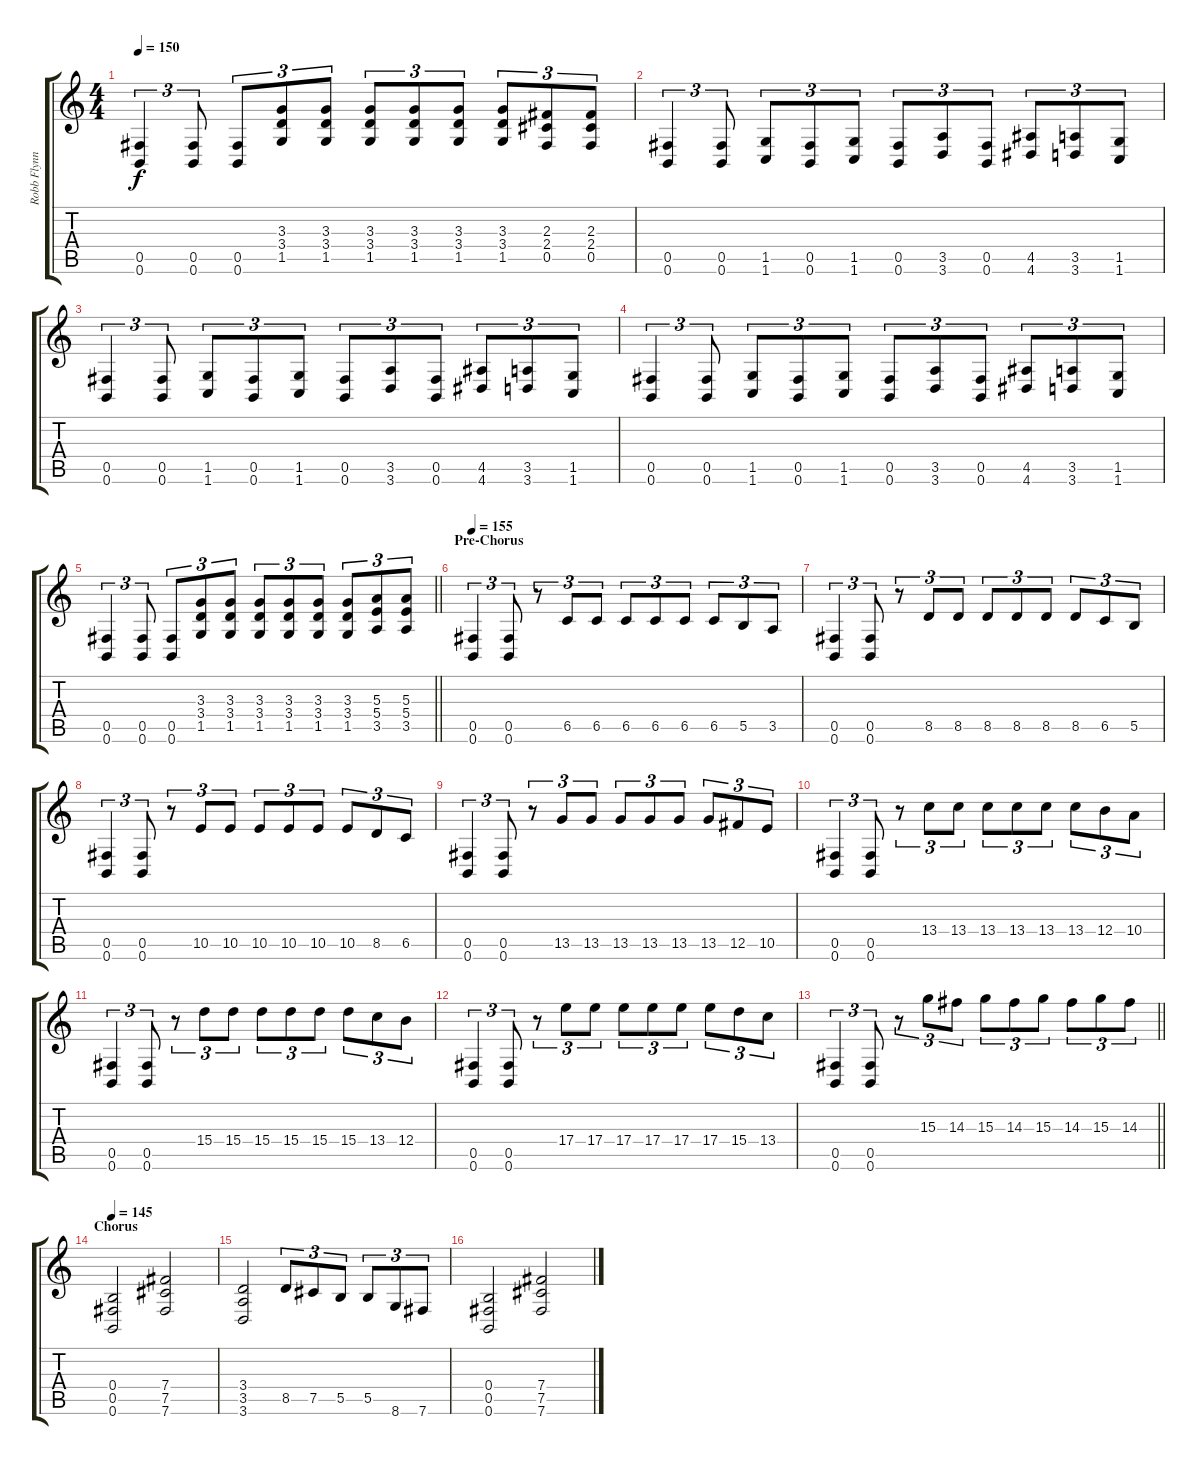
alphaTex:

\track ("Robb Flynn" "Robb Flynn") {instrument distortionguitar}
\staff {score tabs}
\tuning (Db4 Ab3 E3 B2 Gb2 B1) {hide}
\ts (4 4)
\tempo 150
\clef g2
\ks c
(0.5 0.6).4{tu (3 2) dy f} (0.5 0.6).8{tu (3 2)} (0.5 0.6).8{tu (3 2)} (3.3 3.4 1.5).8{tu (3 2)} (3.3 3.4 1.5).8{tu (3 2)} (3.3 3.4 1.5).8{tu (3 2)} (3.3 3.4 1.5).8{tu (3 2)} (3.3 3.4 1.5).8{tu (3 2)} (3.3 3.4 1.5).8{tu (3 2)} (2.3 2.4 0.5).8{tu (3 2)} (2.3 2.4 0.5).8{tu (3 2)} |
(0.5 0.6).4{tu (3 2)} (0.5 0.6).8{tu (3 2)} (1.5 1.6).8{tu (3 2)} (0.5 0.6).8{tu (3 2)} (1.5 1.6).8{tu (3 2)} (0.5 0.6).8{tu (3 2)} (3.5 3.6).8{tu (3 2)} (0.5 0.6).8{tu (3 2)} (4.5 4.6).8{tu (3 2)} (3.5 3.6).8{tu (3 2)} (1.5 1.6).8{tu (3 2)} |
(0.5 0.6).4{tu (3 2)} (0.5 0.6).8{tu (3 2)} (1.5 1.6).8{tu (3 2)} (0.5 0.6).8{tu (3 2)} (1.5 1.6).8{tu (3 2)} (0.5 0.6).8{tu (3 2)} (3.5 3.6).8{tu (3 2)} (0.5 0.6).8{tu (3 2)} (4.5 4.6).8{tu (3 2)} (3.5 3.6).8{tu (3 2)} (1.5 1.6).8{tu (3 2)} |
(0.5 0.6).4{tu (3 2)} (0.5 0.6).8{tu (3 2)} (1.5 1.6).8{tu (3 2)} (0.5 0.6).8{tu (3 2)} (1.5 1.6).8{tu (3 2)} (0.5 0.6).8{tu (3 2)} (3.5 3.6).8{tu (3 2)} (0.5 0.6).8{tu (3 2)} (4.5 4.6).8{tu (3 2)} (3.5 3.6).8{tu (3 2)} (1.5 1.6).8{tu (3 2)} |
\barLineRight lightlight
(0.5 0.6).4{tu (3 2)} (0.5 0.6).8{tu (3 2)} (0.5 0.6).8{tu (3 2)} (3.3 3.4 1.5).8{tu (3 2)} (3.3 3.4 1.5).8{tu (3 2)} (3.3 3.4 1.5).8{tu (3 2)} (3.3 3.4 1.5).8{tu (3 2)} (3.3 3.4 1.5).8{tu (3 2)} (3.3 3.4 1.5).8{tu (3 2)} (5.3 5.4 3.5).8{tu (3 2)} (5.3 5.4 3.5).8{tu (3 2)} |
\section ("" "Pre-Chorus")
\tempo 155
(0.5 0.6).4{tu (3 2)} (0.5 0.6).8{tu (3 2)} r.8{tu (3 2)} 6.5.8{tu (3 2)} 6.5.8{tu (3 2)} 6.5.8{tu (3 2)} 6.5.8{tu (3 2)} 6.5.8{tu (3 2)} 6.5.8{tu (3 2)} 5.5.8{tu (3 2)} 3.5.8{tu (3 2)} |
(0.5 0.6).4{tu (3 2)} (0.5 0.6).8{tu (3 2)} r.8{tu (3 2)} 8.5.8{tu (3 2)} 8.5.8{tu (3 2)} 8.5.8{tu (3 2)} 8.5.8{tu (3 2)} 8.5.8{tu (3 2)} 8.5.8{tu (3 2)} 6.5.8{tu (3 2)} 5.5.8{tu (3 2)} |
(0.5 0.6).4{tu (3 2)} (0.5 0.6).8{tu (3 2)} r.8{tu (3 2)} 10.5.8{tu (3 2)} 10.5.8{tu (3 2)} 10.5.8{tu (3 2)} 10.5.8{tu (3 2)} 10.5.8{tu (3 2)} 10.5.8{tu (3 2)} 8.5.8{tu (3 2)} 6.5.8{tu (3 2)} |
(0.5 0.6).4{tu (3 2)} (0.5 0.6).8{tu (3 2)} r.8{tu (3 2)} 13.5.8{tu (3 2)} 13.5.8{tu (3 2)} 13.5.8{tu (3 2)} 13.5.8{tu (3 2)} 13.5.8{tu (3 2)} 13.5.8{tu (3 2)} 12.5.8{tu (3 2)} 10.5.8{tu (3 2)} |
(0.5 0.6).4{tu (3 2)} (0.5 0.6).8{tu (3 2)} r.8{tu (3 2)} 13.4.8{tu (3 2)} 13.4.8{tu (3 2)} 13.4.8{tu (3 2)} 13.4.8{tu (3 2)} 13.4.8{tu (3 2)} 13.4.8{tu (3 2)} 12.4.8{tu (3 2)} 10.4.8{tu (3 2)} |
(0.5 0.6).4{tu (3 2)} (0.5 0.6).8{tu (3 2)} r.8{tu (3 2)} 15.4.8{tu (3 2)} 15.4.8{tu (3 2)} 15.4.8{tu (3 2)} 15.4.8{tu (3 2)} 15.4.8{tu (3 2)} 15.4.8{tu (3 2)} 13.4.8{tu (3 2)} 12.4.8{tu (3 2)} |
(0.5 0.6).4{tu (3 2)} (0.5 0.6).8{tu (3 2)} r.8{tu (3 2)} 17.4.8{tu (3 2)} 17.4.8{tu (3 2)} 17.4.8{tu (3 2)} 17.4.8{tu (3 2)} 17.4.8{tu (3 2)} 17.4.8{tu (3 2)} 15.4.8{tu (3 2)} 13.4.8{tu (3 2)} |
\barLineRight lightlight
(0.5 0.6).4{tu (3 2)} (0.5 0.6).8{tu (3 2)} r.8{tu (3 2)} 15.3.8{tu (3 2)} 14.3.8{tu (3 2)} 15.3.8{tu (3 2)} 14.3.8{tu (3 2)} 15.3.8{tu (3 2)} 14.3.8{tu (3 2)} 15.3.8{tu (3 2)} 14.3.8{tu (3 2)} |
\section ("" "Chorus")
\tempo 145
(0.4 0.5 0.6).2 (7.4 7.5 7.6).2 |
(3.4 3.5 3.6).2 8.5.8{tu (3 2)} 7.5.8{tu (3 2)} 5.5.8{tu (3 2)} 5.5.8{tu (3 2)} 8.6.8{tu (3 2)} 7.6.8{tu (3 2)} |
(0.4 0.5 0.6).2 (7.4 7.5 7.6).2
